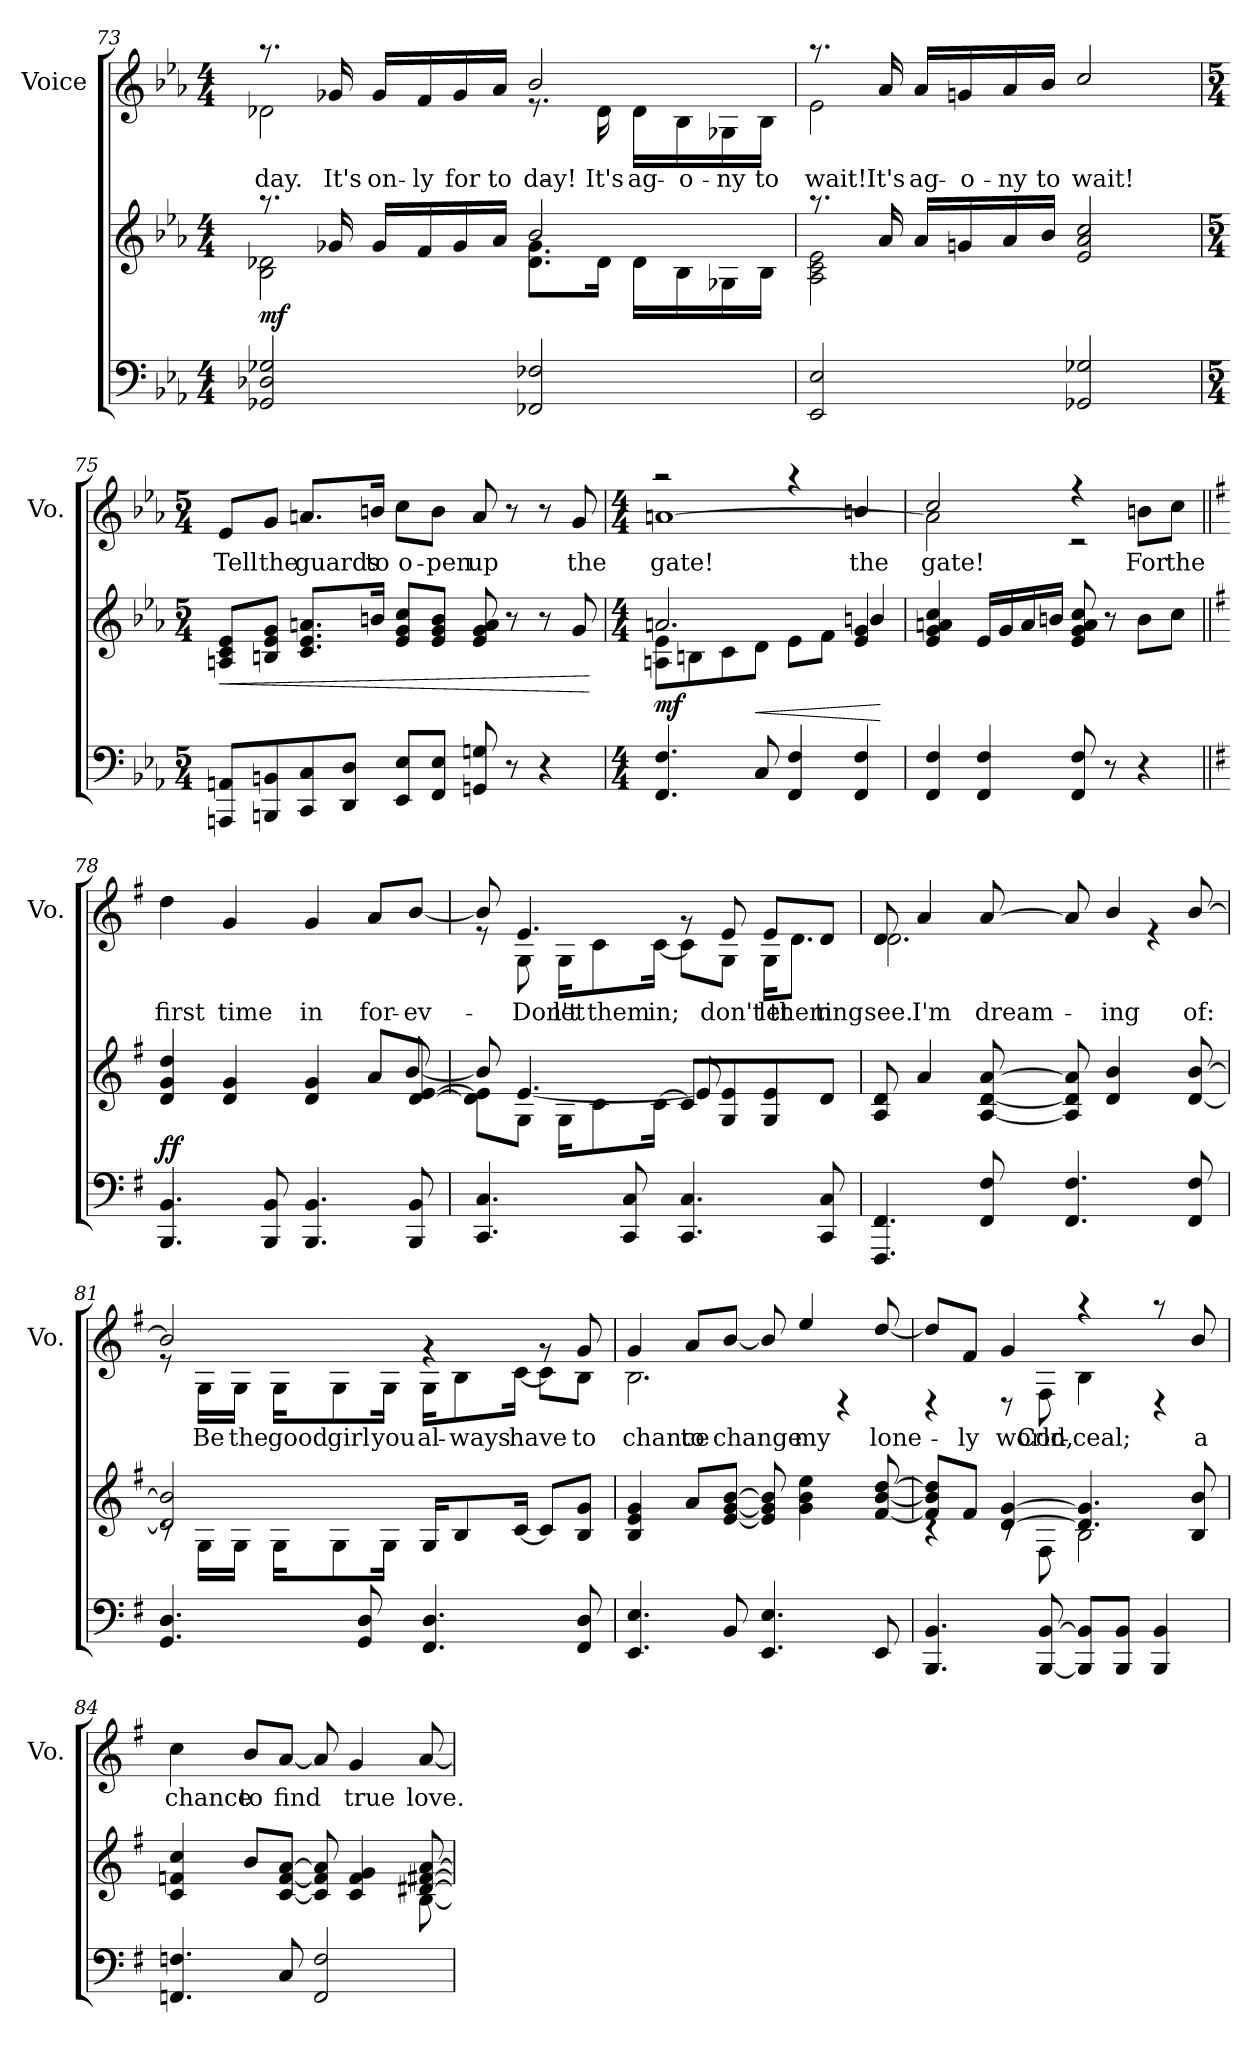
**kern	**kern	**dynam	**kern	**text
*part2	*part2	*part2	*part1	*part1
*staff3	*staff2	*staff2/3	*staff1	*staff1
*	*	*	*I"Voice	*
*	*	*	*I'Vo.	*
*clefF4	*clefG2	*	*clefG2	*
*k[b-e-a-]	*k[b-e-a-]	*	*k[b-e-a-]	*
*M4/4	*M4/4	*	*M4/4	*
=73	=73	=73	=73	=73
*	*^	*	*^	*
!	!	!	!LO:DY:a=2	!	!	!
2GG-X/ 2D-X/ 2G-X/	2B-\ 2d-X\	8.raa	mf	2d-X\	8.raa	-day.
.	.	16g-X/	.	.	16g-X/	It's
.	.	16g-/LL	.	.	16g-/LL	on-
.	.	16f/	.	.	16f/	-ly
.	.	16g-/	.	.	16g-/	for
.	.	16a-/JJ	.	.	16a-/JJ	to-
2FF-X/ 2F-X/	2b-/	8.d-\ 8.g-\L	.	2b-/	8.r	day!
.	.	16d-\Jk	.	.	16d-\	-It's
.	.	16d-\LL	.	.	16d-\LL	ag-
.	.	16B-\	.	.	16B-\	-o-
.	.	16G-X\	.	.	16G-X\	-ny
.	.	16B-\JJ	.	.	16B-\JJ	to
!!LO:LB:g=z	!!
=74	=74	=74	=74	=74	=74	=74
2EE-/ 2E-/	2A-\ 2c\ 2e-\	8.raa	.	2e-\	8.raa	wait!
.	.	16a-/	.	.	16a-/	It's
.	.	16a-/LL	.	.	16a-/LL	ag-
.	.	16gn/	.	.	16gn/	-o-
.	.	16a-/	.	.	16a-/	-ny
.	.	16b-/JJ	.	.	16b-/JJ	to
2GG-X/ 2G-X/	2e-/ 2a-/ 2cc/	2ryy	.	2cc/	2ryy	wait!
*	*v	*v	*	*	*	*
*	*	*	*v	*v	*
=75	=75	=75	=75	=75
*M5/4	*M5/4	*	*M5/4	*
*	*^	*	*^	*
!	!LO:TX:b:i:t=rall.	!	!	!	!	!
!	!	!	!LO:HP:b	!	!	!
*	*v	*v	*	*	*	*
*	*	*	*v	*v	*
8AAAn/ 8AAn/L	8An/ 8c/ 8e-/L	<	8e-/L	Tell
8BBBn/ 8BBn/	8Bn/ 8e-/ 8g/J	.	8g/J	the
8CC/ 8C/	8.c/ 8.e-/ 8.an/L	.	8.an/L	guards
8DD/ 8D/J	.	.	.	.
.	16bn/Jk	.	16bn/Jk	to
8EE-/ 8E-/L	8e-/ 8g/ 8cc/L	.	8cc\L	o-
8FF/ 8E-/J	8e-/ 8g/ 8b/J	.	8b\J	-pen
8GGn/ 8Gn/	8e-/ 8g/ 8a/	.	8a/	up
8r	8r	.	8r	.
4r	8r	.	8r	.
.	8g/	.	8g/	the
.	.	[	.	.
!!LO:LB:g=z
=76	=76	=76	=76	=76
*M4/4	*M4/4	*	*M4/4	*
*	*^	*	*^	*
!	!	!	!LO:DY:a=2	!	!	!
4.FF/ 4.F/	8An\ 8e-\L	2.an/	mf	[1an	2raa	gate!
.	8Bn\	.	.	.	.	.
.	8c\	.	.	.	.	.
!	!	!	!LO:HP:a=2	!	!	!
8C/	8d\J	.	<	.	.	.
4FF/ 4F/	8e-\L	.	.	.	4raa	.
.	8f\J	.	.	.	.	.
4FF/ 4F/	4e-/ 4g/	4bn/	.	.	4bn/	the
*	*v	*v	*	*	*	*
*	*	*	*v	*v	*
.	.	[	.	.
=77	=77	=77	=77	=77
*	*	*	*^	*
4FF/ 4F/	4e-/ 4g/ 4an/ 4cc/	.	2a\]	2cc/	gate!
4FF/ 4F/	16e-/LL	.	.	.	.
.	16g/	.	.	.	.
.	16a/	.	.	.	.
.	16bn/JJ	.	.	.	.
8FF/ 8F/	8e-/ 8g/ 8a/ 8cc/	.	4r	2r	.
8r	8r	.	.	.	.
4r	8b\L	.	8bn\L	.	For
.	8cc\J	.	8cc\J	.	the
*	*	*	*v	*v	*
=78||	=78||	=78||	=78||	=78||
*k[f#]	*k[f#]	*	*k[f#]	*
*	*^	*	*	*
!	!	!	!LO:DY:a=2	!	!
4.BBB/ 4.BB/	4d/ 4g/ 4dd/	2ryy	ff	4dd\	first
.	4d/ 4g/	.	.	4g/	time
8BBB/ 8BB/	.	.	.	.	.
4.BBB/ 4.BB/	4d/ 4g/	4ryy	.	4g/	in
.	8a/L	8ryy	.	8a/L	for-
8BBB/ 8BB/	[8d/ [8e/J	[8b/	.	[8b/J	-ev-
!!LO:LB:g=z
=79	=79	=79	=79	=79	=79
*	*	*	*	*^	*
4.CC/ 4.C/	8d]\ 8e]\L	8b/]	.	8b/]	8re	.
.	8G\J	[4.e/	.	4.e/	8G\	Don't
.	16G\KL	.	.	.	16G\KL	let
.	8c\	.	.	.	8c\	them
8CC/ 8C/	.	.	.	.	.	.
.	[16c\Jk	.	.	.	[16c\Jk	in;
4.CC/ 4.C/	8c/L]	8e/]	.	8rg	8c\L]	.
.	8G/ 8e/	4.ryy	.	8e/	8G\J	don't
.	8G/ 8e/	.	.	8e/L	16G\KL	let
.	.	.	.	.	8.d\J	them
8CC/ 8C/	8d/J	.	.	8d/J	.	-ting
*	*v	*v	*	*	*	*
=80	=80	=80	=80	=80	=80
4.FFF#/ 4.FF#/	8A/ 8d/	.	8d/	2.d\	see.
.	4a/	.	4a/	.	I'm
8FF#/ 8F#/	[8A/ [8d/ [8a/	.	[8a/	.	dream-
4.FF#/ 4.F#/	8A]/ 8d]/ 8a]/	.	8a/]	.	.
.	4d/ 4b/	.	4b/	.	-ing
.	.	.	.	4re	.
8FF#/ 8F#/	[8d/ [8b/	.	[8b/	.	of:
!!LO:PB:g=z	!!
=81	=81	=81	=81	=81	=81
*	*^	*	*	*	*
4.GG/ 4.D/	2d]/ 2b]/	8rc	.	2b/]	8re	.
.	.	16G\LL	.	.	16G\LL	Be
.	.	16G\JJ	.	.	16G\JJ	the
.	.	16G\KL	.	.	16G\KL	good
.	.	8G\	.	.	8G\	girl
8GG/ 8D/	.	.	.	.	.	.
.	.	16G\Jk	.	.	16G\Jk	you
4.FF#/ 4.D/	16G/KL	2ryy	.	4rg	16G\KL	al-
.	8B/	.	.	.	8B\	-ways
.	[16c/Jk	.	.	.	[16c\Jk	have
.	8c/L]	.	.	8rg	8c\L]	.
8FF#/ 8D/	8B/ 8g/J	.	.	8g/	8B\J	to
*	*v	*v	*	*	*	*
=82	=82	=82	=82	=82	=82
4.EE/ 4.E/	4B/ 4e/ 4g/	.	2.B\	4g/	chance
.	8a/L	.	.	8a/L	to
8BB/	[8e/ [8g/ [8b/J	.	.	[8b/J	change
4.EE/ 4.E/	8e]/ 8g]/ 8b]/	.	.	8b/]	.
.	4g\ 4b\ 4ee\	.	.	4ee/	my
.	.	.	4rD	.	.
8EE/	[8f#/ [8b/ [8dd/	.	.	[8dd/	lone-
!!LO:LB:g=z	!!
=83	=83	=83	=83	=83	=83
*	*^	*	*	*	*
4.BBB/ 4.BB/	8f#]/ 8b]/ 8dd]/L	4rc	.	4rD	8dd/L]	.
.	8f#/J	.	.	.	8f#/J	-ly
.	[4d/ [4g/	8rc	.	8rD	4g/	world,
[8BBB/ [8BB/	.	8F#\	.	8F#\	.	Con-
8BBB]/ 8BB]/L	4.d]/ 4.g]/	2B\	.	4B\	4raa	ceal;
8BBB/ 8BB/J	.	.	.	.	.	.
4BBB/ 4BB/	.	.	.	4rD	8raa	.
.	8B/ 8b/	.	.	.	8b/	a
*	*	*	*	*v	*v	*
=84	=84	=84	=84	=84	=84
4.FFn/ 4.Fn/	4c/ 4fn/ 4cc/	2ryy	.	4cc\	chance
.	8b/L	.	.	8b/L	to
8C/	[8c/ [8f/ [8a/J	.	.	[8a/J	find
2FF/ 2F/	8c]/ 8f]/ 8a]/	4ryy	.	8a/]	.
.	4c/ 4f/ 4g/	.	.	4g/	true
.	.	8ryy	.	.	.
.	[8d#X/ [8f#X/ [8a/	[8B\	.	[8a/	love.
*	*v	*v	*	*	*
=	=	=	=	=
*-	*-	*-	*-	*-
